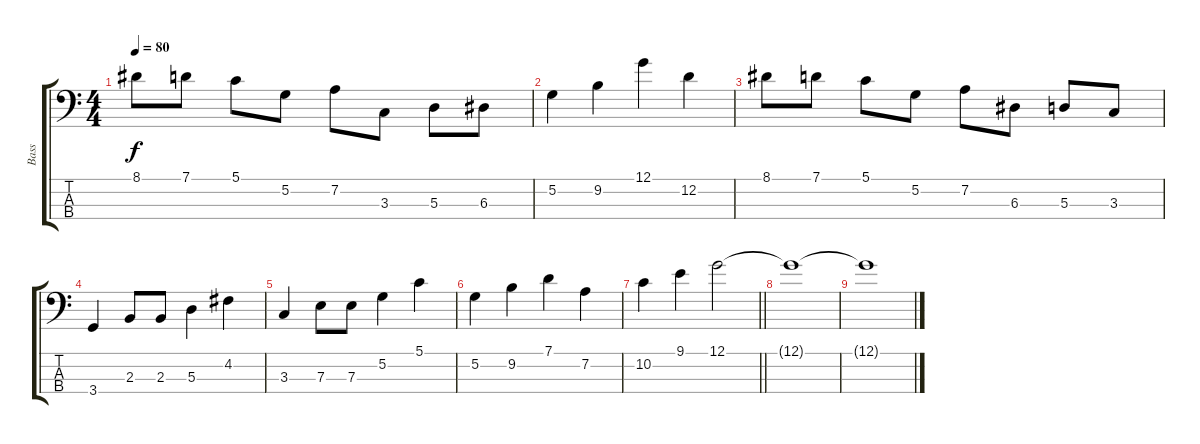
\track ("Bass" "Bass") {instrument electricbassfinger}
\staff {score tabs}
\tuning (G2 D2 A1 E1) {hide}
\ts (4 4)
\tempo 80
\clef f4
\ks c
8.1.8{dy f} 7.1.8 5.1.8 5.2.8 7.2.8 3.3.8 5.3.8 6.3.8 |
5.2.4 9.2.4 12.1.4 12.2.4 |
8.1.8 7.1.8 5.1.8 5.2.8 7.2.8 6.3.8 5.3.8 3.3.8 |
3.4.4 2.3.8 2.3.8 5.3.4 4.2.4 |
3.3.4 7.3.8 7.3.8 5.2.4 5.1.4 |
5.2.4 9.2.4 7.1.4 7.2.4 |
\barLineRight lightlight
10.2.4 9.1.4 12.1.2 |
12.1{t}.1 |
12.1{t}.1
